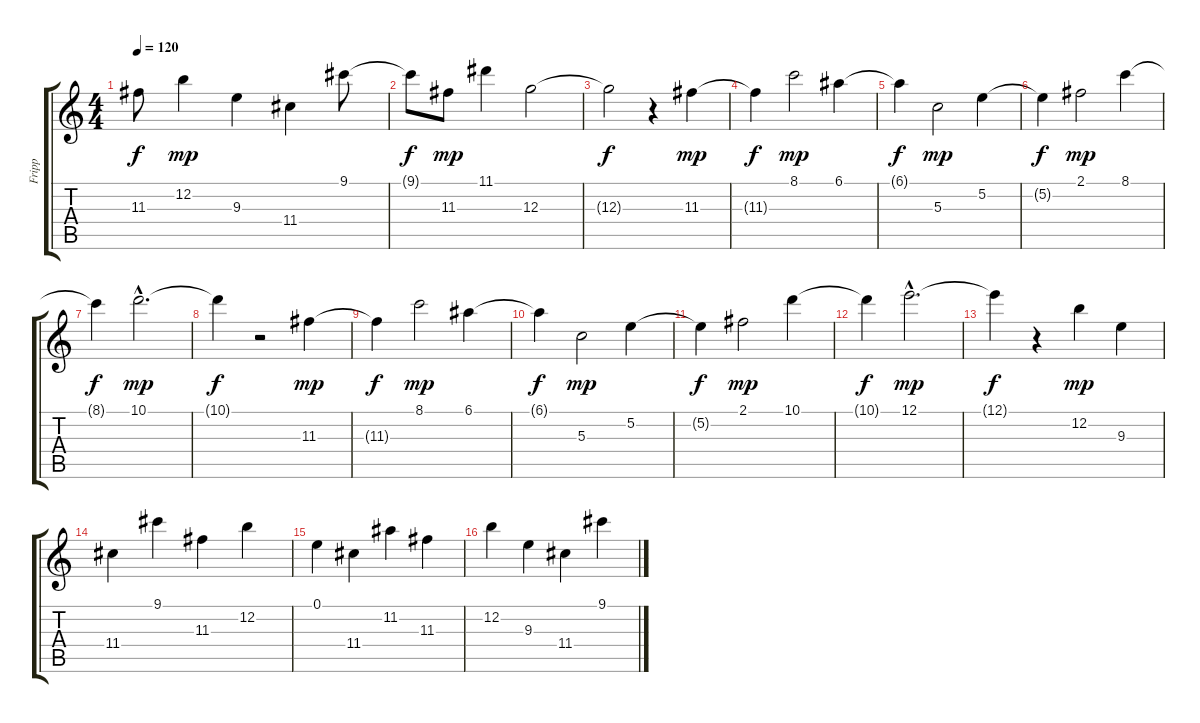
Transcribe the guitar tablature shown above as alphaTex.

\track ("Fripp" "Fripp") {instrument acousticguitarnylon}
\staff {score tabs}
\tuning (E4 B3 G3 D3 A2 E2) {hide}
\ts (4 4)
\tempo 120
\clef g2
\ks c
11.3{t}.8{dy f} 12.2.4{dy mp} 9.3.4 11.4.4 9.1.8 |
9.1{t}.8{dy f} 11.3.8{dy mp} 11.1.4 12.3.2 |
12.3{t}.2{dy f} r.4 11.3.4{dy mp} |
11.3{t}.4{dy f} 8.1.2{dy mp} 6.1.4 |
6.1{t}.4{dy f} 5.3.2{dy mp} 5.2.4 |
5.2{t}.4{dy f} 2.1.2{dy mp} 8.1.4 |
8.1{t}.4{dy f} 10.1{hac}.2{d dy mp} |
10.1{t}.4{dy f} r.2 11.3.4{dy mp} |
11.3{t}.4{dy f} 8.1.2{dy mp} 6.1.4 |
6.1{t}.4{dy f} 5.3.2{dy mp} 5.2.4 |
5.2{t}.4{dy f} 2.1.2{dy mp} 10.1.4 |
10.1{t}.4{dy f} 12.1{hac}.2{d dy mp} |
12.1{t}.4{dy f} r.4 12.2.4{dy mp} 9.3.4 |
11.4.4 9.1.4 11.3.4 12.2.4 |
0.1.4 11.4.4 11.2.4 11.3.4 |
12.2.4 9.3.4 11.4.4 9.1.4
